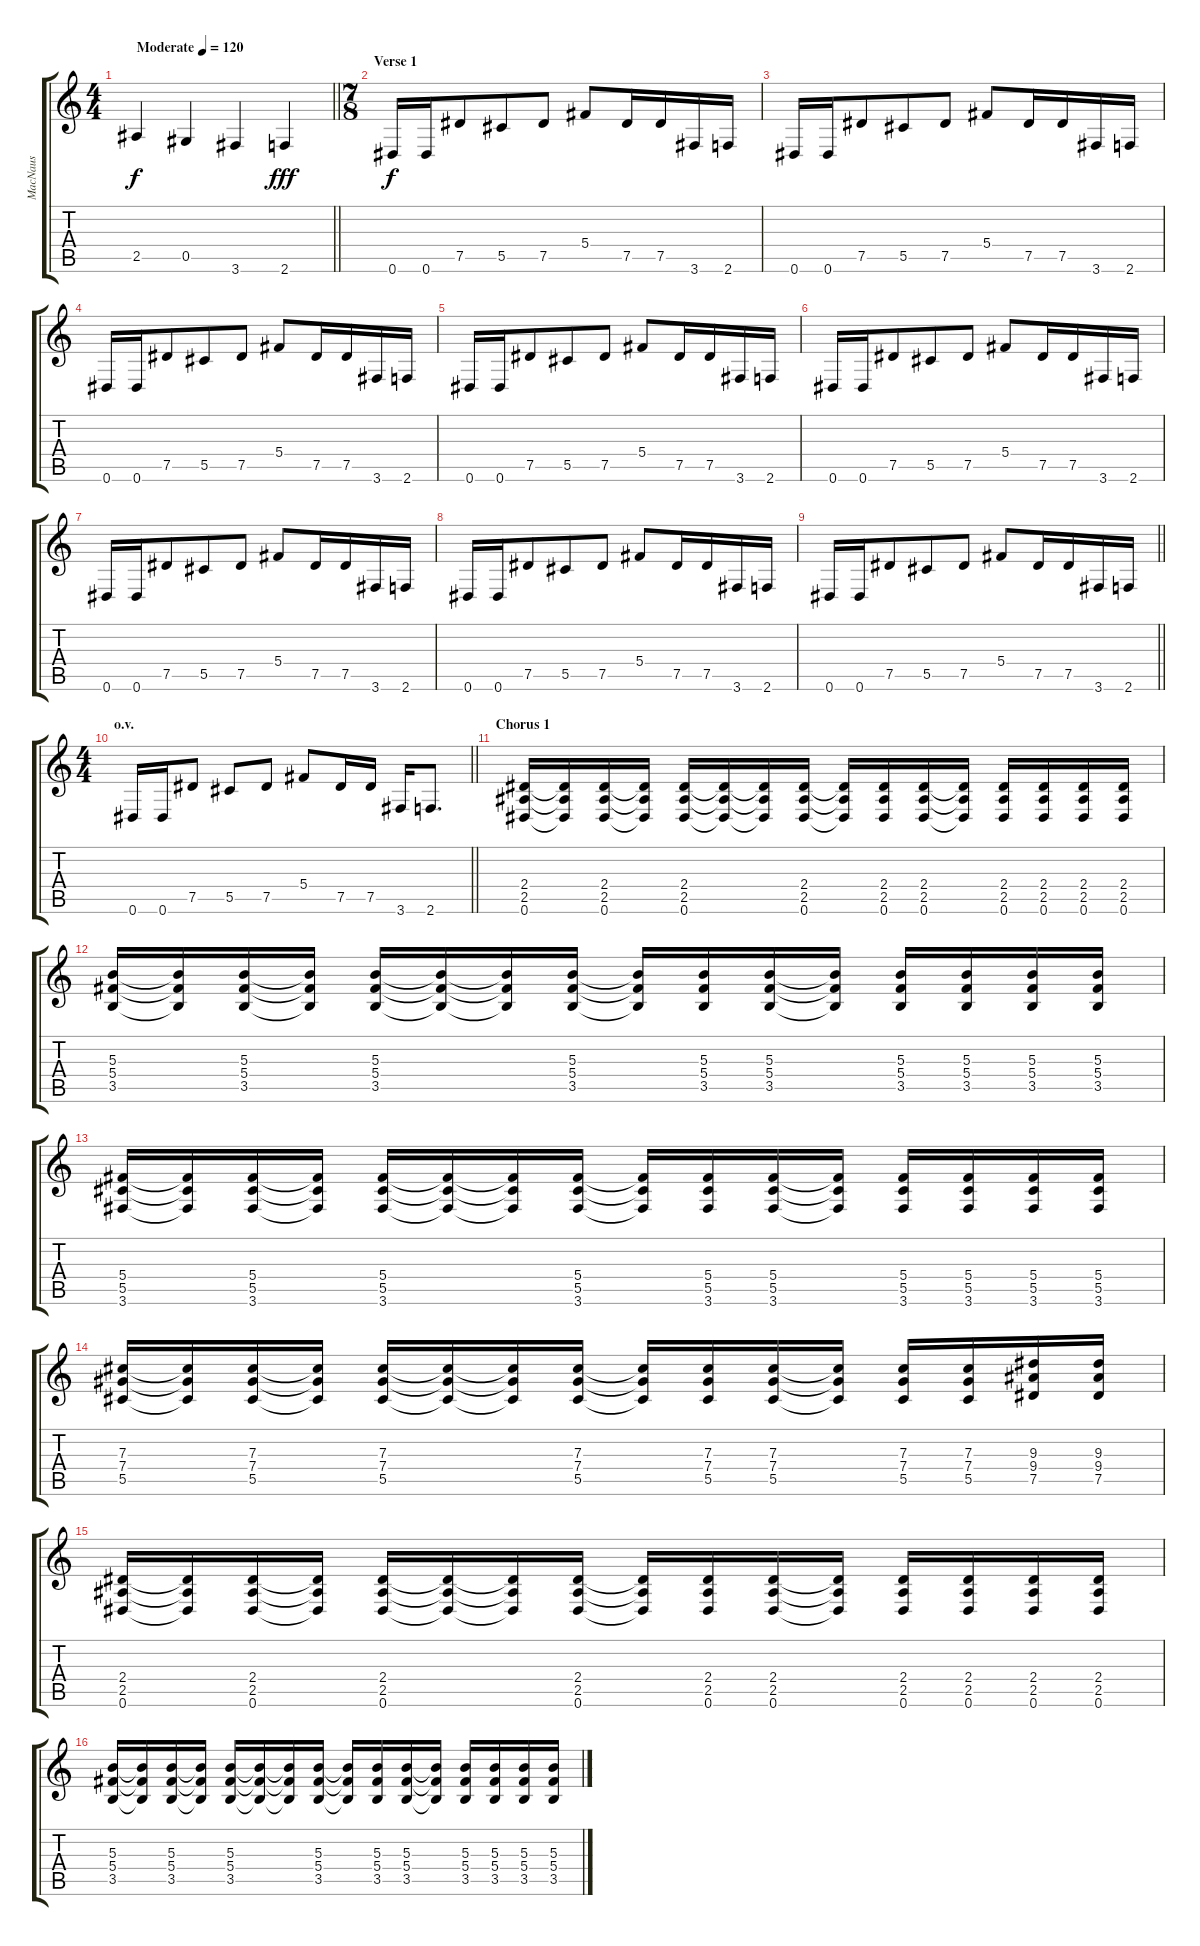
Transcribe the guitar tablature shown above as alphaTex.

\track ("MacNaus" "MacNaus") {instrument overdrivenguitar}
\staff {score tabs}
\tuning (Eb4 Bb3 Gb3 Db3 Ab2 Eb2) {hide}
\ts (4 4)
\tempo (120 "Moderate")
\clef g2
\barLineRight lightlight
\ks c
2.5.4{dy f instrument overdrivenguitar} 0.5.4 3.6.4 2.6.4{dy fff} |
\ts (7 8)
\section ("" "Verse 1")
0.6.16{dy f} 0.6.16 7.5.8 5.5.8 7.5.8 5.4.8 7.5.16 7.5.16 3.6.16 2.6.16 |
0.6.16 0.6.16 7.5.8 5.5.8 7.5.8 5.4.8 7.5.16 7.5.16 3.6.16 2.6.16 |
0.6.16 0.6.16 7.5.8 5.5.8 7.5.8 5.4.8 7.5.16 7.5.16 3.6.16 2.6.16 |
0.6.16 0.6.16 7.5.8 5.5.8 7.5.8 5.4.8 7.5.16 7.5.16 3.6.16 2.6.16 |
0.6.16 0.6.16 7.5.8 5.5.8 7.5.8 5.4.8 7.5.16 7.5.16 3.6.16 2.6.16 |
0.6.16 0.6.16 7.5.8 5.5.8 7.5.8 5.4.8 7.5.16 7.5.16 3.6.16 2.6.16 |
0.6.16 0.6.16 7.5.8 5.5.8 7.5.8 5.4.8 7.5.16 7.5.16 3.6.16 2.6.16 |
\barLineRight lightlight
0.6.16 0.6.16 7.5.8 5.5.8 7.5.8 5.4.8 7.5.16 7.5.16 3.6.16 2.6.16 |
\ts (4 4)
\section ("" "o.v.")
\barLineRight lightlight
0.6.16 0.6.16 7.5.8 5.5.8 7.5.8 5.4.8 7.5.16 7.5.16 3.6.16 2.6.8{d} |
\section ("" "Chorus 1")
(2.4 2.5 0.6).16 (2.4{t} 2.5{t} 0.6{t}).16 (2.4 2.5 0.6).16 (2.4{t} 2.5{t} 0.6{t}).16 (2.4 2.5 0.6).16 (2.4{t} 2.5{t} 0.6{t}).16 (2.4{t} 2.5{t} 0.6{t}).16 (2.4 2.5 0.6).16 (2.4{t} 2.5{t} 0.6{t}).16 (2.4 2.5 0.6).16 (2.4 2.5 0.6).16 (2.4{t} 2.5{t} 0.6{t}).16 (2.4 2.5 0.6).16 (2.4 2.5 0.6).16 (2.4 2.5 0.6).16 (2.4 2.5 0.6).16 |
(5.3 5.4 3.5).16 (5.3{t} 5.4{t} 3.5{t}).16 (5.3 5.4 3.5).16 (5.3{t} 5.4{t} 3.5{t}).16 (5.3 5.4 3.5).16 (5.3{t} 5.4{t} 3.5{t}).16 (5.3{t} 5.4{t} 3.5{t}).16 (5.3 5.4 3.5).16 (5.3{t} 5.4{t} 3.5{t}).16 (5.3 5.4 3.5).16 (5.3 5.4 3.5).16 (5.3{t} 5.4{t} 3.5{t}).16 (5.3 5.4 3.5).16 (5.3 5.4 3.5).16 (5.3 5.4 3.5).16 (5.3 5.4 3.5).16 |
(5.4 5.5 3.6).16 (5.4{t} 5.5{t} 3.6{t}).16 (5.4 5.5 3.6).16 (5.4{t} 5.5{t} 3.6{t}).16 (5.4 5.5 3.6).16 (5.4{t} 5.5{t} 3.6{t}).16 (5.4{t} 5.5{t} 3.6{t}).16 (5.4 5.5 3.6).16 (5.4{t} 5.5{t} 3.6{t}).16 (5.4 5.5 3.6).16 (5.4 5.5 3.6).16 (5.4{t} 5.5{t} 3.6{t}).16 (5.4 5.5 3.6).16 (5.4 5.5 3.6).16 (5.4 5.5 3.6).16 (5.4 5.5 3.6).16 |
(7.3 7.4 5.5).16 (7.3{t} 7.4{t} 5.5{t}).16 (7.3 7.4 5.5).16 (7.3{t} 7.4{t} 5.5{t}).16 (7.3 7.4 5.5).16 (7.3{t} 7.4{t} 5.5{t}).16 (7.3{t} 7.4{t} 5.5{t}).16 (7.3 7.4 5.5).16 (7.3{t} 7.4{t} 5.5{t}).16 (7.3 7.4 5.5).16 (7.3 7.4 5.5).16 (7.3{t} 7.4{t} 5.5{t}).16 (7.3 7.4 5.5).16 (7.3 7.4 5.5).16 (9.3 9.4 7.5).16 (9.3 9.4 7.5).16 |
(2.4 2.5 0.6).16 (2.4{t} 2.5{t} 0.6{t}).16 (2.4 2.5 0.6).16 (2.4{t} 2.5{t} 0.6{t}).16 (2.4 2.5 0.6).16 (2.4{t} 2.5{t} 0.6{t}).16 (2.4{t} 2.5{t} 0.6{t}).16 (2.4 2.5 0.6).16 (2.4{t} 2.5{t} 0.6{t}).16 (2.4 2.5 0.6).16 (2.4 2.5 0.6).16 (2.4{t} 2.5{t} 0.6{t}).16 (2.4 2.5 0.6).16 (2.4 2.5 0.6).16 (2.4 2.5 0.6).16 (2.4 2.5 0.6).16 |
(5.3 5.4 3.5).16 (5.3{t} 5.4{t} 3.5{t}).16 (5.3 5.4 3.5).16 (5.3{t} 5.4{t} 3.5{t}).16 (5.3 5.4 3.5).16 (5.3{t} 5.4{t} 3.5{t}).16 (5.3{t} 5.4{t} 3.5{t}).16 (5.3 5.4 3.5).16 (5.3{t} 5.4{t} 3.5{t}).16 (5.3 5.4 3.5).16 (5.3 5.4 3.5).16 (5.3{t} 5.4{t} 3.5{t}).16 (5.3 5.4 3.5).16 (5.3 5.4 3.5).16 (5.3 5.4 3.5).16 (5.3 5.4 3.5).16
